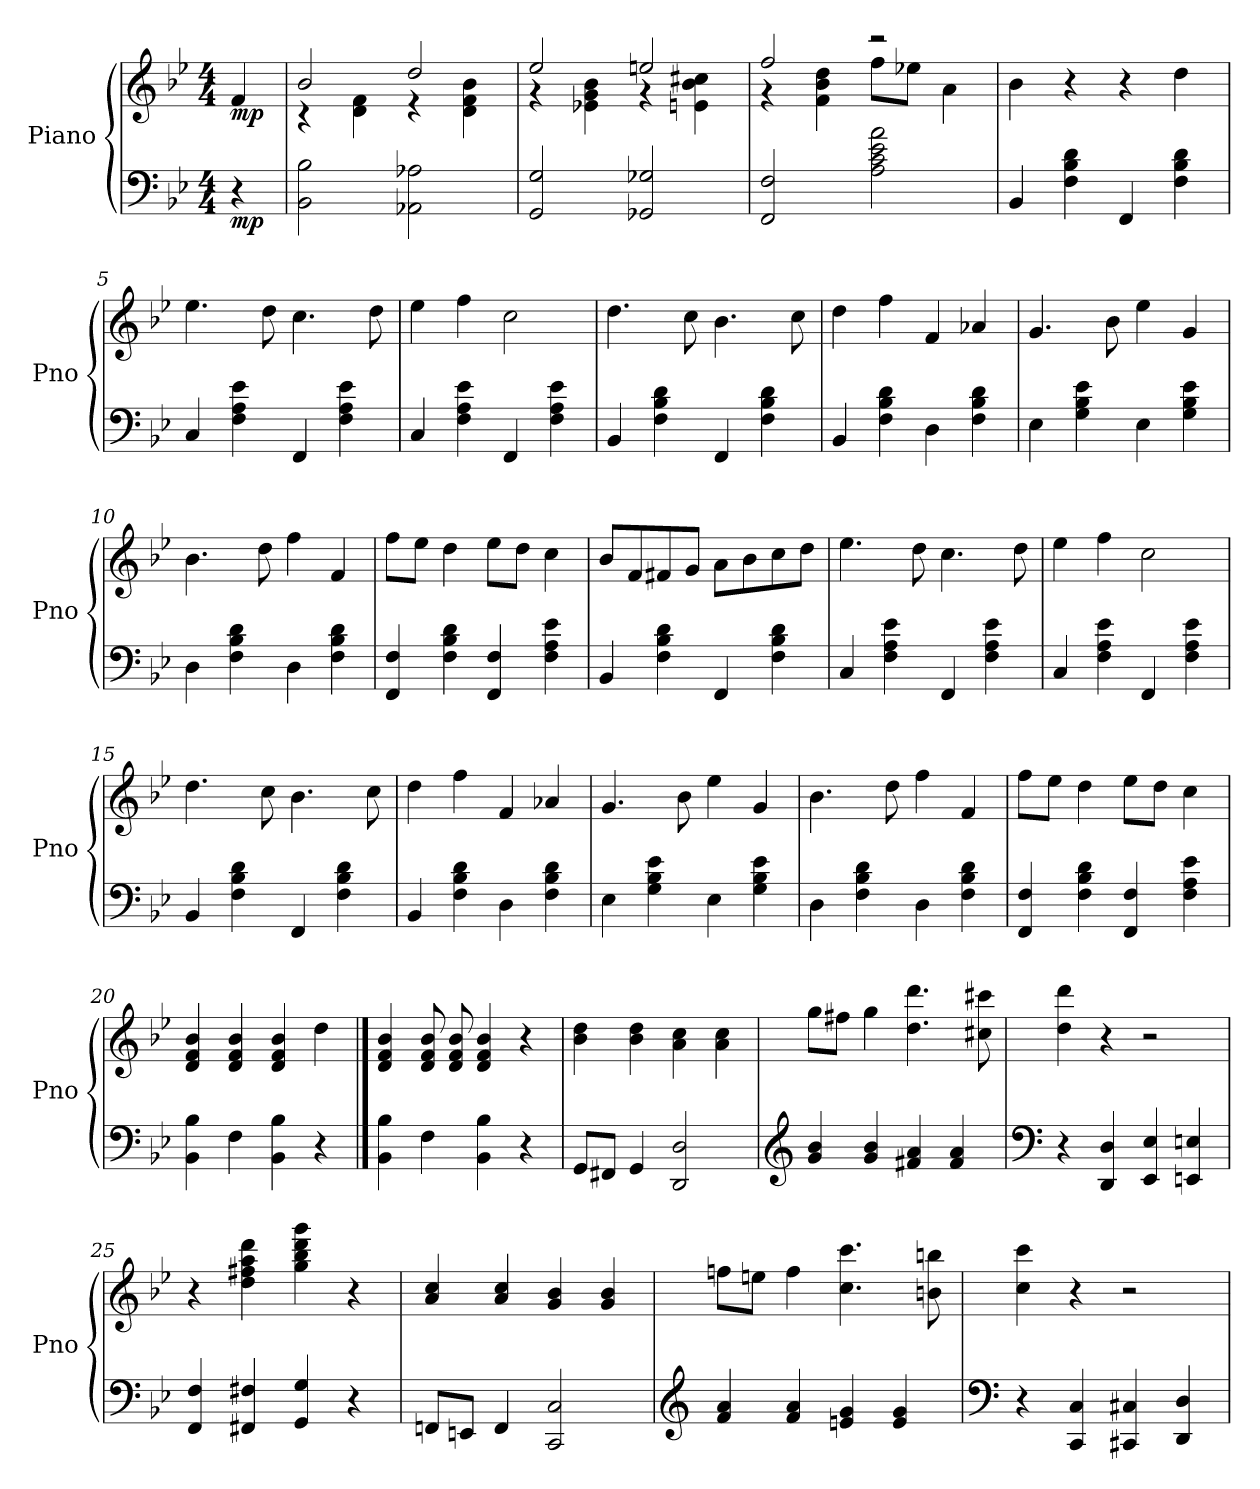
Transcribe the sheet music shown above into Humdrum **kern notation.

**kern	**dynam	**kern	**dynam
*part2	*part2	*part1	*part1
*staff2	*staff2	*staff1	*staff1
*I"Piano	*	*I"Piano	*
*I'Pno	*	*I'Pno	*
*clefF4	*	*clefG2	*
*k[b-e-]	*	*k[b-e-]	*
*M4/4	*	*M4/4	*
*MM100	*	*MM100	*
=	=	=	=
!	!LO:DY:b	!	!LO:DY:b
4r	mp	4f/	mp
=1	=1	=1	=1
*	*	*^	*
2BB-\ 2B-\	.	2b-/	4r	.
.	.	.	4d\ 4f\	.
2AA-X\ 2A-X\	.	2dd/	4r	.
.	.	.	4d\ 4f\ 4b-\	.
=2	=2	=2	=2	=2
2GG/ 2G/	.	2ee-/	4r	.
.	.	.	4e-X\ 4g\ 4b-\	.
2GG-X/ 2G-X/	.	2een/	4r	.
.	.	.	4en\ 4b-\ 4cc#X\	.
=3	=3	=3	=3	=3
2FF/ 2F/	.	2ff/	4r	.
.	.	.	4f\ 4b-\ 4dd\	.
2A\ 2c\ 2e-\ 2a\	.	2r	8ff\L	.
.	.	.	8ee-X\J	.
.	.	.	4a\	.
*	*	*v	*v	*
=4	=4	=4	=4
4BB-/	.	4b-\	.
4F\ 4B-\ 4d\	.	4r	.
4FF/	.	4r	.
4F\ 4B-\ 4d\	.	4dd\	.
=5!|	=5!|	=5!|	=5!|
*MM120	*	*MM120	*
4C/	.	4.ee-\	.
4F\ 4A\ 4e-\	.	.	.
.	.	8dd\	.
4FF/	.	4.cc\	.
4F\ 4A\ 4e-\	.	.	.
.	.	8dd\	.
!!LO:LB:g=z
=6	=6	=6	=6
4C/	.	4ee-\	.
4F\ 4A\ 4e-\	.	4ff\	.
4FF/	.	2cc\	.
4F\ 4A\ 4e-\	.	.	.
=7	=7	=7	=7
4BB-/	.	4.dd\	.
4F\ 4B-\ 4d\	.	.	.
.	.	8cc\	.
4FF/	.	4.b-\	.
4F\ 4B-\ 4d\	.	.	.
.	.	8cc\	.
=8	=8	=8	=8
4BB-/	.	4dd\	.
4F\ 4B-\ 4d\	.	4ff\	.
4D\	.	4f/	.
4F\ 4B-\ 4d\	.	4a-X/	.
=9	=9	=9	=9
4E-\	.	4.g/	.
4G\ 4B-\ 4e-\	.	.	.
.	.	8b-\	.
4E-\	.	4ee-\	.
4G\ 4B-\ 4e-\	.	4g/	.
=10	=10	=10	=10
4D\	.	4.b-\	.
4F\ 4B-\ 4d\	.	.	.
.	.	8dd\	.
4D\	.	4ff\	.
4F\ 4B-\ 4d\	.	4f/	.
!!LO:LB:g=z
=11	=11	=11	=11
4FF/ 4F/	.	8ff\L	.
.	.	8ee-\J	.
4F\ 4B-\ 4d\	.	4dd\	.
4FF/ 4F/	.	8ee-\L	.
.	.	8dd\J	.
4F\ 4A\ 4e-\	.	4cc\	.
=12	=12	=12	=12
4BB-/	.	8b-/L	.
.	.	8f/	.
4F\ 4B-\ 4d\	.	8f#X/	.
.	.	8g/J	.
4FF/	.	8a\L	.
.	.	8b-\	.
4F\ 4B-\ 4d\	.	8cc\	.
.	.	8dd\J	.
=13	=13	=13	=13
4C/	.	4.ee-\	.
4F\ 4A\ 4e-\	.	.	.
.	.	8dd\	.
4FF/	.	4.cc\	.
4F\ 4A\ 4e-\	.	.	.
.	.	8dd\	.
=14	=14	=14	=14
4C/	.	4ee-\	.
4F\ 4A\ 4e-\	.	4ff\	.
4FF/	.	2cc\	.
4F\ 4A\ 4e-\	.	.	.
=15	=15	=15	=15
4BB-/	.	4.dd\	.
4F\ 4B-\ 4d\	.	.	.
.	.	8cc\	.
4FF/	.	4.b-\	.
4F\ 4B-\ 4d\	.	.	.
.	.	8cc\	.
!!LO:LB:g=z
=16	=16	=16	=16
4BB-/	.	4dd\	.
4F\ 4B-\ 4d\	.	4ff\	.
4D\	.	4f/	.
4F\ 4B-\ 4d\	.	4a-X/	.
=17	=17	=17	=17
4E-\	.	4.g/	.
4G\ 4B-\ 4e-\	.	.	.
.	.	8b-\	.
4E-\	.	4ee-\	.
4G\ 4B-\ 4e-\	.	4g/	.
=18	=18	=18	=18
4D\	.	4.b-\	.
4F\ 4B-\ 4d\	.	.	.
.	.	8dd\	.
4D\	.	4ff\	.
4F\ 4B-\ 4d\	.	4f/	.
=19	=19	=19	=19
4FF/ 4F/	.	8ff\L	.
.	.	8ee-\J	.
4F\ 4B-\ 4d\	.	4dd\	.
4FF/ 4F/	.	8ee-\L	.
.	.	8dd\J	.
4F\ 4A\ 4e-\	.	4cc\	.
=20	=20	=20	=20
4BB-\ 4B-\	.	4d/ 4f/ 4b-/	.
4F\	.	4d/ 4f/ 4b-/	.
4BB-\ 4B-\	.	4d/ 4f/ 4b-/	.
4r	.	4dd\	.
!!LO:LB:g=z
==21	==21	==21	==21
4BB-\ 4B-\	.	4d/ 4f/ 4b-/	.
4F\	.	8d/ 8f/ 8b-/	.
.	.	8d/ 8f/ 8b-/	.
4BB-\ 4B-\	.	4d/ 4f/ 4b-/	.
4r	.	4r	.
=22	=22	=22	=22
8GG/L	.	4b-\ 4dd\	.
8FF#X/J	.	.	.
4GG/	.	4b-\ 4dd\	.
2DD/ 2D/	.	4a\ 4cc\	.
.	.	4a\ 4cc\	.
=23	=23	=23	=23
*clefG2	*	*	*
4g/ 4b-/	.	8gg\L	.
.	.	8ff#X\J	.
4g/ 4b-/	.	4gg\	.
4f#X/ 4a/	.	4.dd\ 4.ddd\	.
4f#/ 4a/	.	.	.
.	.	8cc#X\ 8ccc#X\	.
=24	=24	=24	=24
*clefF4	*	*	*
4r	.	4dd\ 4ddd\	.
4DD/ 4D/	.	4r	.
4EE-/ 4E-/	.	2r	.
4EEn/ 4En/	.	.	.
=25	=25	=25	=25
4FF/ 4F/	.	4r	.
4FF#X/ 4F#X/	.	4dd\ 4ff#X\ 4aa\ 4ddd\	.
4GG/ 4G/	.	4gg\ 4bb-\ 4ddd\ 4ggg\	.
4r	.	4r	.
!!LO:LB:g=z
=26	=26	=26	=26
8FFn/L	.	4a/ 4cc/	.
8EEn/J	.	.	.
4FF/	.	4a/ 4cc/	.
2CC/ 2C/	.	4g/ 4b-/	.
.	.	4g/ 4b-/	.
=27	=27	=27	=27
*clefG2	*	*	*
4f/ 4a/	.	8ffn\L	.
.	.	8een\J	.
4f/ 4a/	.	4ff\	.
4en/ 4g/	.	4.cc\ 4.ccc\	.
4e/ 4g/	.	.	.
.	.	8bn\ 8bbn\	.
=28	=28	=28	=28
*clefF4	*	*	*
4r	.	4cc\ 4ccc\	.
4CC/ 4C/	.	4r	.
4CC#X/ 4C#X/	.	2r	.
4DD/ 4D/	.	.	.
=	=	=	=
*-	*-	*-	*-
